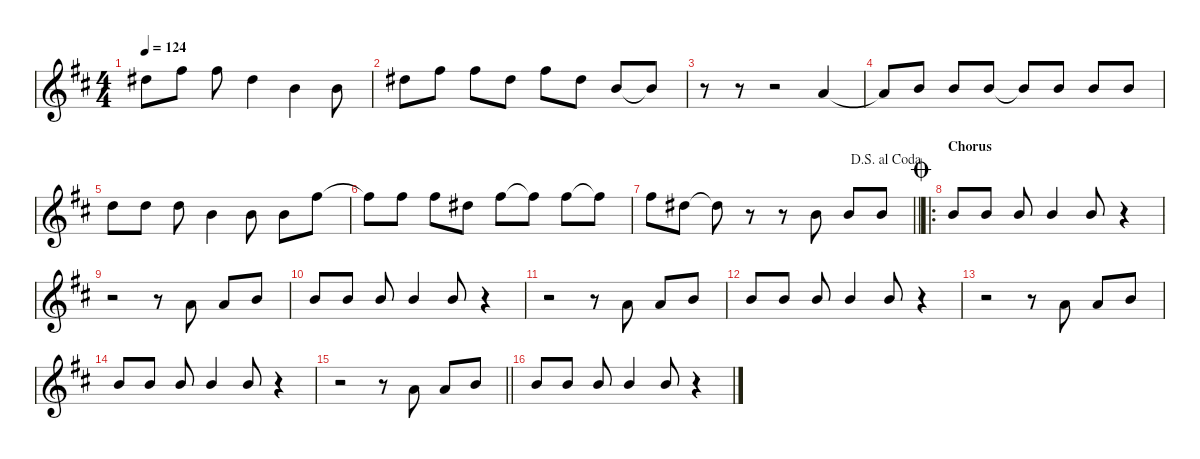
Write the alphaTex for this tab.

\hideDynamics
\bracketExtendMode nobrackets
\singleTrackTrackNamePolicy hidden
\multiTrackTrackNamePolicy hidden
\otherSystemsTrackNameOrientation horizontal
\track ("Trumpet : Bass in C" "Trpet") {mute instrument trumpet}
\staff {score}
\tuning (E4 B3 G3 D3 A2 E2)
\displaytranspose 12
\ts (4 4)
\tempo 124
\clef g2
\scale
0.333333
\ks bminor
4.2{acc #}.8{dy f beam Down} 2.1{acc #}.8{beam Down} 2.1{acc #}.8{beam Down} 4.2{acc #}.4{beam Down} 4.3{acc forcenatural}.4{beam Down} 4.3{acc forcenatural}.8{beam Down} |
\scale
0.333333 4.2{acc #}.8{beam Down} 2.1{acc #}.8{beam Down} 2.1{acc #}.8{beam Down} 4.2{acc #}.8{beam Down} 2.1{acc #}.8{beam Down} 4.2{acc #}.8{beam Down} 0.2{acc forcenatural}.8{beam Up} 0.2{t acc forcenatural}.8{beam Up} |
\scale
0.333333 r.8{beam Down} r.8{beam Down} r.2{beam Down} 2.3{acc forcenatural}.4{beam Up} |
\scale
0.333333 2.3{t acc forcenatural}.8{beam Up} 0.2{acc forcenatural}.8{beam Up} 0.2{acc forcenatural}.8{beam Up} 0.2{acc forcenatural}.8{beam Up} 0.2{t acc forcenatural}.8{beam Up} 0.2{acc forcenatural}.8{beam Up} 0.2{acc forcenatural}.8{beam Up} 0.2{acc forcenatural}.8{beam Up} |
\scale
0.333333 3.2{acc forcenatural}.8{beam Down} 3.2{acc forcenatural}.8{beam Down} 3.2{acc forcenatural}.8{beam Down} 0.2{acc forcenatural}.4{beam Down} 0.2{acc forcenatural}.8{beam Down} 0.2{acc forcenatural}.8{beam Down} 2.1{acc #}.8{beam Down} |
\scale
0.311475 2.1{t acc #}.8{beam Down} 2.1{acc #}.8{beam Down} 2.1{acc #}.8{beam Down} 4.2{acc #}.8{beam Down} 2.1{acc #}.8{beam Down} 2.1{t acc #}.8{beam Down} 2.1{acc #}.8{beam Down} 2.1{t acc #}.8{beam Down} |
\jump dalsegnoalcoda
\scale
0.311475
\barLineRight lightlight
2.1{acc #}.8{beam Down} 4.2{acc #}.8{beam Down} 4.2{t acc #}.8{beam Down} r.8{beam Down} r.8{beam Down} 0.2{acc forcenatural}.8{beam Down} 0.2{acc forcenatural}.8{beam Up} 0.2{acc forcenatural}.8{beam Up} |
\ro
\section ("" "Chorus")
\jump coda
\scale
0.377049 0.2{acc forcenatural}.8{beam Up} 0.2{acc forcenatural}.8{beam Up} 0.2{acc forcenatural}.8{beam Up} 0.2{acc forcenatural}.4{beam Up} 0.2{acc forcenatural}.8{beam Up} r.4{beam Up} |
\scale
0.333333 r.2{beam Down} r.8{beam Down} 2.3{acc forcenatural}.8{beam Up} 2.3{acc forcenatural}.8{beam Up} 0.2{acc forcenatural}.8{beam Up} |
\scale
0.333333 0.2{acc forcenatural}.8{beam Up} 0.2{acc forcenatural}.8{beam Up} 0.2{acc forcenatural}.8{beam Up} 0.2{acc forcenatural}.4{beam Up} 0.2{acc forcenatural}.8{beam Up} r.4{beam Up} |
\scale
0.333333 r.2{beam Down} r.8{beam Down} 2.3{acc forcenatural}.8{beam Up} 2.3{acc forcenatural}.8{beam Up} 0.2{acc forcenatural}.8{beam Up} |
\scale
0.333333 0.2{acc forcenatural}.8{beam Up} 0.2{acc forcenatural}.8{beam Up} 0.2{acc forcenatural}.8{beam Up} 0.2{acc forcenatural}.4{beam Up} 0.2{acc forcenatural}.8{beam Up} r.4{beam Up} |
\scale
0.333333 r.2{beam Down} r.8{beam Down} 2.3{acc forcenatural}.8{beam Up} 2.3{acc forcenatural}.8{beam Up} 0.2{acc forcenatural}.8{beam Up} |
\scale
0.333333 0.2{acc forcenatural}.8{beam Up} 0.2{acc forcenatural}.8{beam Up} 0.2{acc forcenatural}.8{beam Up} 0.2{acc forcenatural}.4{beam Up} 0.2{acc forcenatural}.8{beam Up} r.4{beam Up} |
\scale
0.333333
\barLineRight lightlight
r.2{beam Down} r.8{beam Down} 2.3{acc forcenatural}.8{beam Up} 2.3{acc forcenatural}.8{beam Up} 0.2{acc forcenatural}.8{beam Up} |
\scale
0.333333 0.2{acc forcenatural}.8{beam Up} 0.2{acc forcenatural}.8{beam Up} 0.2{acc forcenatural}.8{beam Up} 0.2{acc forcenatural}.4{beam Up} 0.2{acc forcenatural}.8{beam Up} r.4{beam Up}
